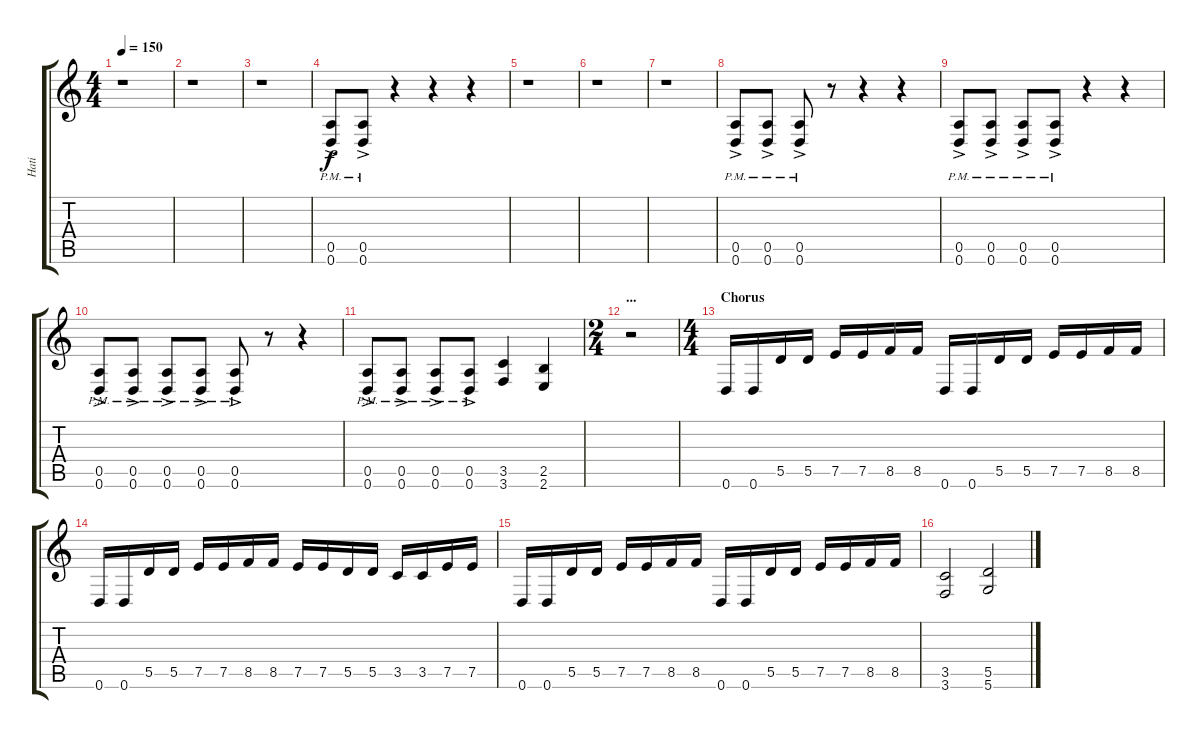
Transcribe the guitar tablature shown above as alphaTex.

\track ("Hati" "Hati") {instrument distortionguitar}
\staff {score tabs}
\tuning (E4 B3 G3 D3 A2 D2) {hide}
\ts (4 4)
\tempo 150
\clef g2
\ks c
r.1{dy f} |
r.1 |
r.1 |
(0.5{ac pm} 0.6{ac pm}).8 (0.5{ac pm} 0.6{ac pm}).8 r.4 r.4 r.4 |
r.1 |
r.1 |
r.1 |
(0.5{ac pm} 0.6{ac pm}).8 (0.5{ac pm} 0.6{ac pm}).8 (0.5{ac pm} 0.6{ac pm}).8 r.8 r.4 r.4 |
(0.5{ac pm} 0.6{ac pm}).8 (0.5{ac pm} 0.6{ac pm}).8 (0.5{ac pm} 0.6{ac pm}).8 (0.5{ac pm} 0.6{ac pm}).8 r.4 r.4 |
(0.5{ac pm} 0.6{ac pm}).8 (0.5{ac pm} 0.6{ac pm}).8 (0.5{ac pm} 0.6{ac pm}).8 (0.5{ac pm} 0.6{ac pm}).8 (0.5{ac pm} 0.6{ac pm}).8 r.8 r.4 |
(0.5{ac pm} 0.6{ac pm}).8 (0.5{ac pm} 0.6{ac pm}).8 (0.5{ac pm} 0.6{ac pm}).8 (0.5{ac pm} 0.6{ac pm}).8 (3.5 3.6).4 (2.5 2.6).4 |
\ts (2 4)
\section ("" "...")
r.2 |
\ts (4 4)
\section ("" "Chorus")
0.6.16 0.6.16 5.5.16 5.5.16 7.5.16 7.5.16 8.5.16 8.5.16 0.6.16 0.6.16 5.5.16 5.5.16 7.5.16 7.5.16 8.5.16 8.5.16 |
0.6.16 0.6.16 5.5.16 5.5.16 7.5.16 7.5.16 8.5.16 8.5.16 7.5.16 7.5.16 5.5.16 5.5.16 3.5.16 3.5.16 7.5.16 7.5.16 |
0.6.16 0.6.16 5.5.16 5.5.16 7.5.16 7.5.16 8.5.16 8.5.16 0.6.16 0.6.16 5.5.16 5.5.16 7.5.16 7.5.16 8.5.16 8.5.16 |
(3.5 3.6).2 (5.5 5.6).2
